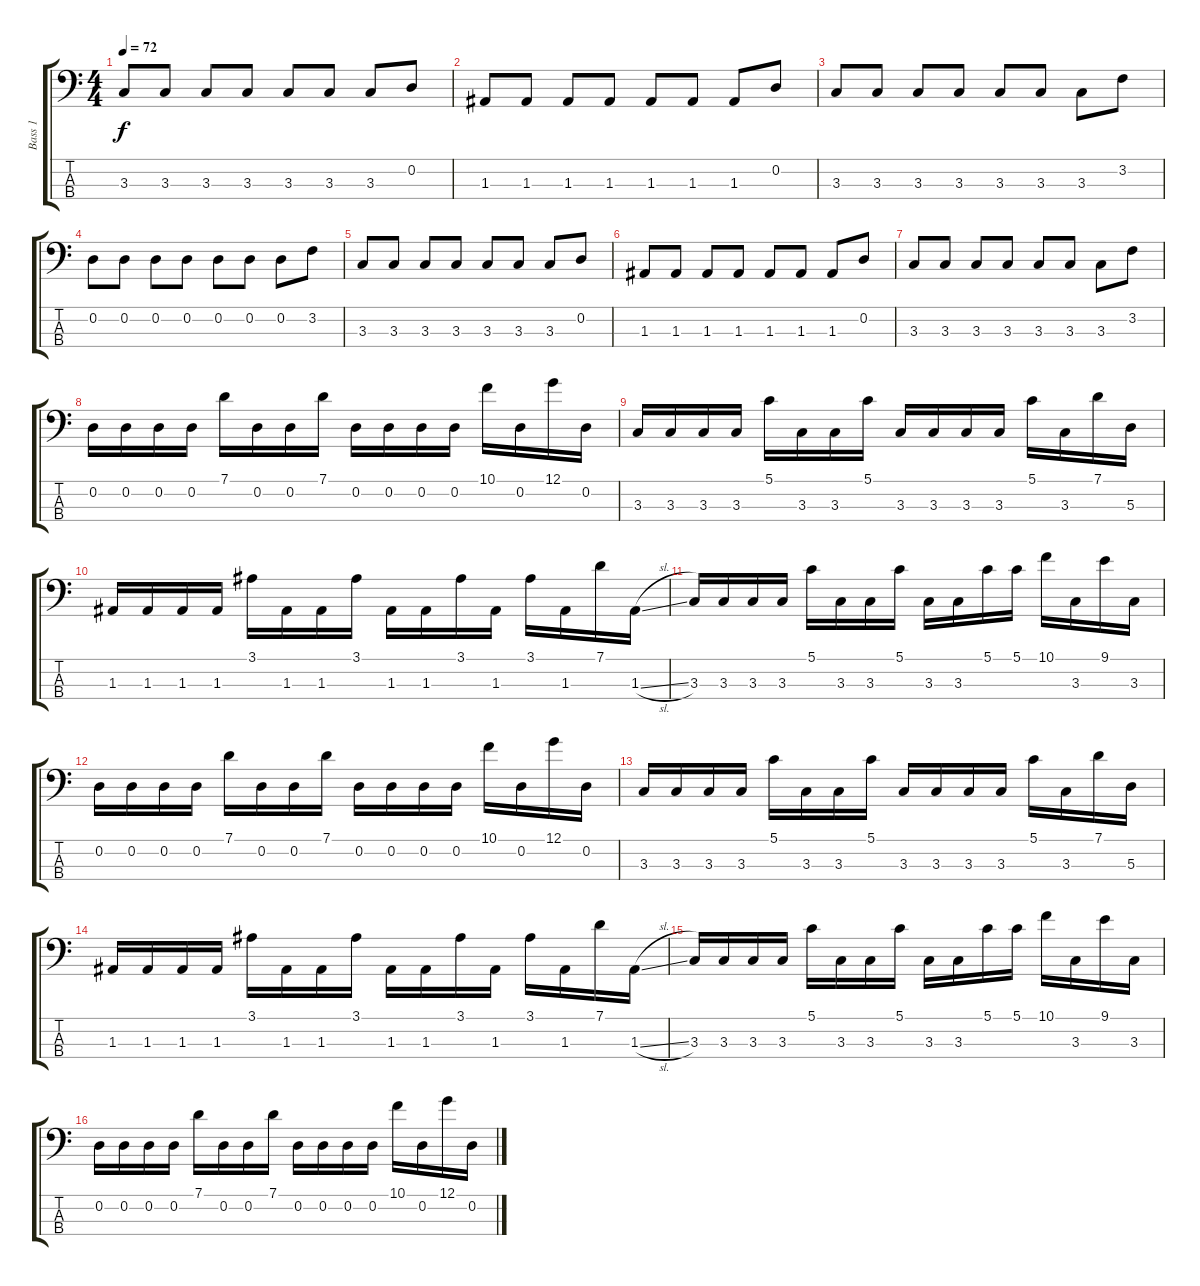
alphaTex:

\track ("Bass 1" "Bass 1") {instrument electricbassfinger}
\staff {score tabs}
\tuning (G2 D2 A1 E1) {hide}
\ts (4 4)
\tempo 72
\clef f4
\ks c
3.3.8{dy f} 3.3.8 3.3.8 3.3.8 3.3.8 3.3.8 3.3.8 0.2.8 |
1.3.8 1.3.8 1.3.8 1.3.8 1.3.8 1.3.8 1.3.8 0.2.8 |
3.3.8 3.3.8 3.3.8 3.3.8 3.3.8 3.3.8 3.3.8 3.2.8 |
0.2.8 0.2.8 0.2.8 0.2.8 0.2.8 0.2.8 0.2.8 3.2.8 |
3.3.8 3.3.8 3.3.8 3.3.8 3.3.8 3.3.8 3.3.8 0.2.8 |
1.3.8 1.3.8 1.3.8 1.3.8 1.3.8 1.3.8 1.3.8 0.2.8 |
3.3.8 3.3.8 3.3.8 3.3.8 3.3.8 3.3.8 3.3.8 3.2.8 |
0.2.16{volume 9} 0.2.16 0.2.16 0.2.16 7.1.16 0.2.16 0.2.16 7.1.16 0.2.16 0.2.16 0.2.16 0.2.16 10.1.16 0.2.16 12.1.16 0.2.16 |
3.3.16 3.3.16 3.3.16 3.3.16 5.1.16 3.3.16 3.3.16 5.1.16 3.3.16 3.3.16 3.3.16 3.3.16 5.1.16 3.3.16 7.1.16 5.3.16 |
1.3.16 1.3.16 1.3.16 1.3.16 3.1.16 1.3.16 1.3.16 3.1.16 1.3.16 1.3.16 3.1.16 1.3.16 3.1.16 1.3.16 7.1.16 1.3{sl}.16 |
3.3.16 3.3.16 3.3.16 3.3.16 5.1.16 3.3.16 3.3.16 5.1.16 3.3.16 3.3.16 5.1.16 5.1.16 10.1.16 3.3.16 9.1.16 3.3.16 |
0.2.16{balance 16} 0.2.16 0.2.16 0.2.16 7.1.16 0.2.16 0.2.16 7.1.16 0.2.16 0.2.16 0.2.16 0.2.16 10.1.16 0.2.16 12.1.16 0.2.16 |
3.3.16 3.3.16 3.3.16 3.3.16 5.1.16 3.3.16 3.3.16 5.1.16 3.3.16 3.3.16 3.3.16 3.3.16 5.1.16 3.3.16 7.1.16 5.3.16 |
1.3.16 1.3.16 1.3.16 1.3.16 3.1.16 1.3.16 1.3.16 3.1.16 1.3.16 1.3.16 3.1.16 1.3.16 3.1.16 1.3.16 7.1.16 1.3{sl}.16 |
3.3.16 3.3.16 3.3.16 3.3.16 5.1.16 3.3.16 3.3.16 5.1.16 3.3.16 3.3.16 5.1.16 5.1.16 10.1.16 3.3.16 9.1.16 3.3.16 |
0.2.16 0.2.16 0.2.16 0.2.16 7.1.16 0.2.16 0.2.16 7.1.16 0.2.16 0.2.16 0.2.16 0.2.16 10.1.16 0.2.16 12.1.16 0.2.16
